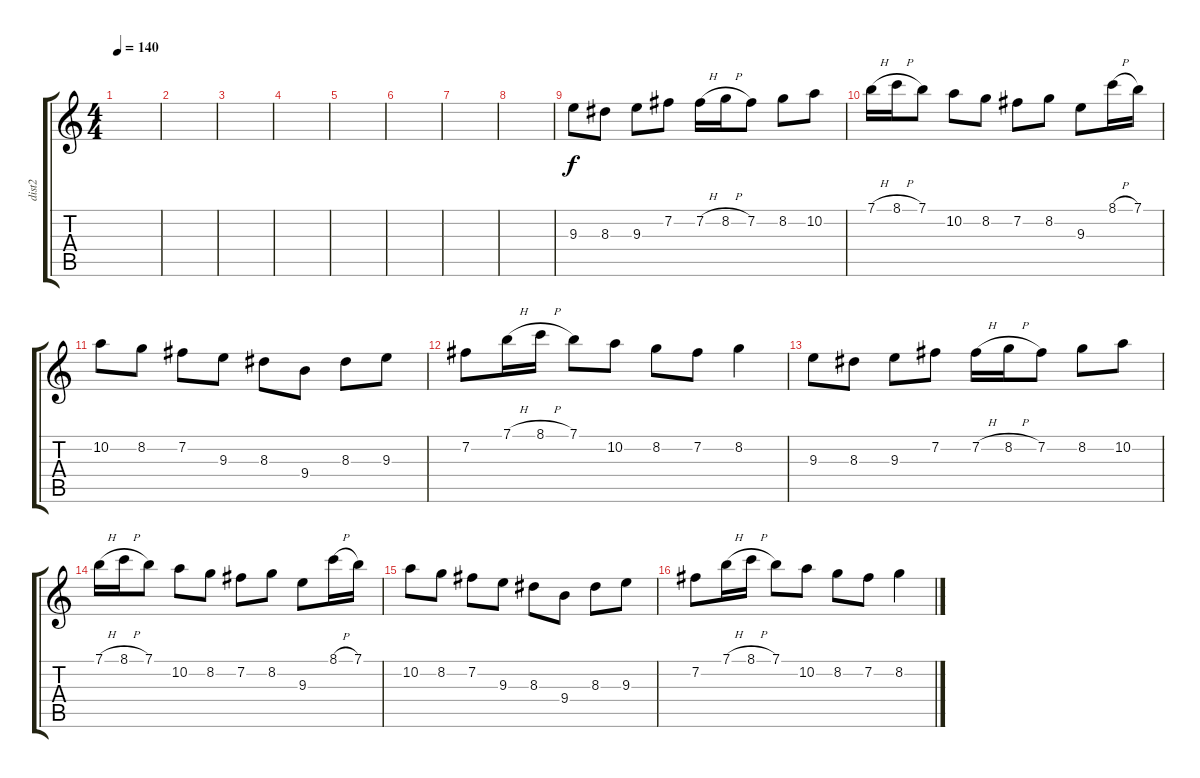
\track ("dist2" "dist2") {instrument distortionguitar}
\staff {score tabs}
\tuning (E4 B3 G3 D3 A2 E2) {hide}
\ts (4 4)
\tempo 140
\clef g2
\ks c
|
|
|
|
|
|
|
|
9.3.8 8.3.8 9.3.8 7.2.8 7.2{h}.16 8.2{h}.16 7.2.8 8.2.8 10.2.8 |
7.1{h}.16 8.1{h}.16 7.1.8 10.2.8 8.2.8 7.2.8 8.2.8 9.3.8 8.1{h}.16 7.1.16 |
10.2.8 8.2.8 7.2.8 9.3.8 8.3.8 9.4.8 8.3.8 9.3.8 |
7.2.8 7.1{h}.16 8.1{h}.16 7.1.8 10.2.8 8.2.8 7.2.8 8.2.4 |
9.3.8 8.3.8 9.3.8 7.2.8 7.2{h}.16 8.2{h}.16 7.2.8 8.2.8 10.2.8 |
7.1{h}.16 8.1{h}.16 7.1.8 10.2.8 8.2.8 7.2.8 8.2.8 9.3.8 8.1{h}.16 7.1.16 |
10.2.8 8.2.8 7.2.8 9.3.8 8.3.8 9.4.8 8.3.8 9.3.8 |
7.2.8 7.1{h}.16 8.1{h}.16 7.1.8 10.2.8 8.2.8 7.2.8 8.2.4
